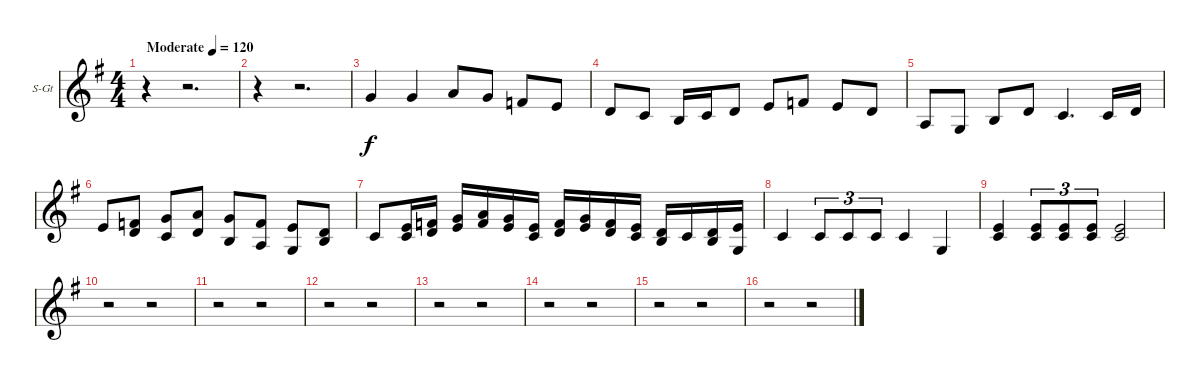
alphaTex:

\bracketExtendMode groupsimilarinstruments
\firstSystemTrackNameOrientation horizontal
\otherSystemsTrackNameOrientation horizontal
\track ("Piste 2" "S-Gt") {instrument contrabass}
\staff {score}
\tuning (E4 B3 G3 D3 A2 E2)
\ts (4 4)
\beaming (8 2 2 2 2)
\tempo (120 "Moderate")
\clef g2
\ks g
r.4{dy f instrument contrabass} r.2{d} |
r.4 r.2{d} |
0.3.4 5.4.4 2.3.8 0.3.8 3.4.8 2.4.8 |
0.4.8 3.5.8 2.5.16 3.5.16 0.4.8 2.4.8 3.4.8 2.4.8 0.4.8 |
0.5.8 3.6.8 7.6.8 0.4.8 3.5.4{d} 3.5.16 0.4.16 |
2.4.8 (3.4 5.5).8 (0.3 3.5).8 (2.3 0.4).8 (0.3 2.5).8 (3.4 0.5).8 (2.4 3.6).8 (0.4 2.5).8 |
3.5.8 (2.4 3.5).16 (3.4 5.5).16 (0.3 2.4).16 (2.3 3.4).16 (0.3 2.4).16 (2.4 3.5).16 (3.4 5.5).16 (0.3 2.4).16 (3.4 5.5).16 (2.4 3.5).16 (0.4 2.5).16 3.5.16 (0.4 2.5).16 (2.4 3.6).16 |
3.5.4 3.5.8{tu (3 2)} 3.5.8{tu (3 2)} 3.5.8{tu (3 2)} 3.5.4 3.6.4 |
(2.4 3.5).4 (2.4 3.5).8{tu (3 2)} (2.4 3.5).8{tu (3 2)} (2.4 3.5).8{tu (3 2)} (2.4 3.5).2 |
r.2 r.2 |
r.2 r.2 |
r.2 r.2 |
r.2 r.2 |
r.2 r.2 |
r.2 r.2 |
r.2 r.2
